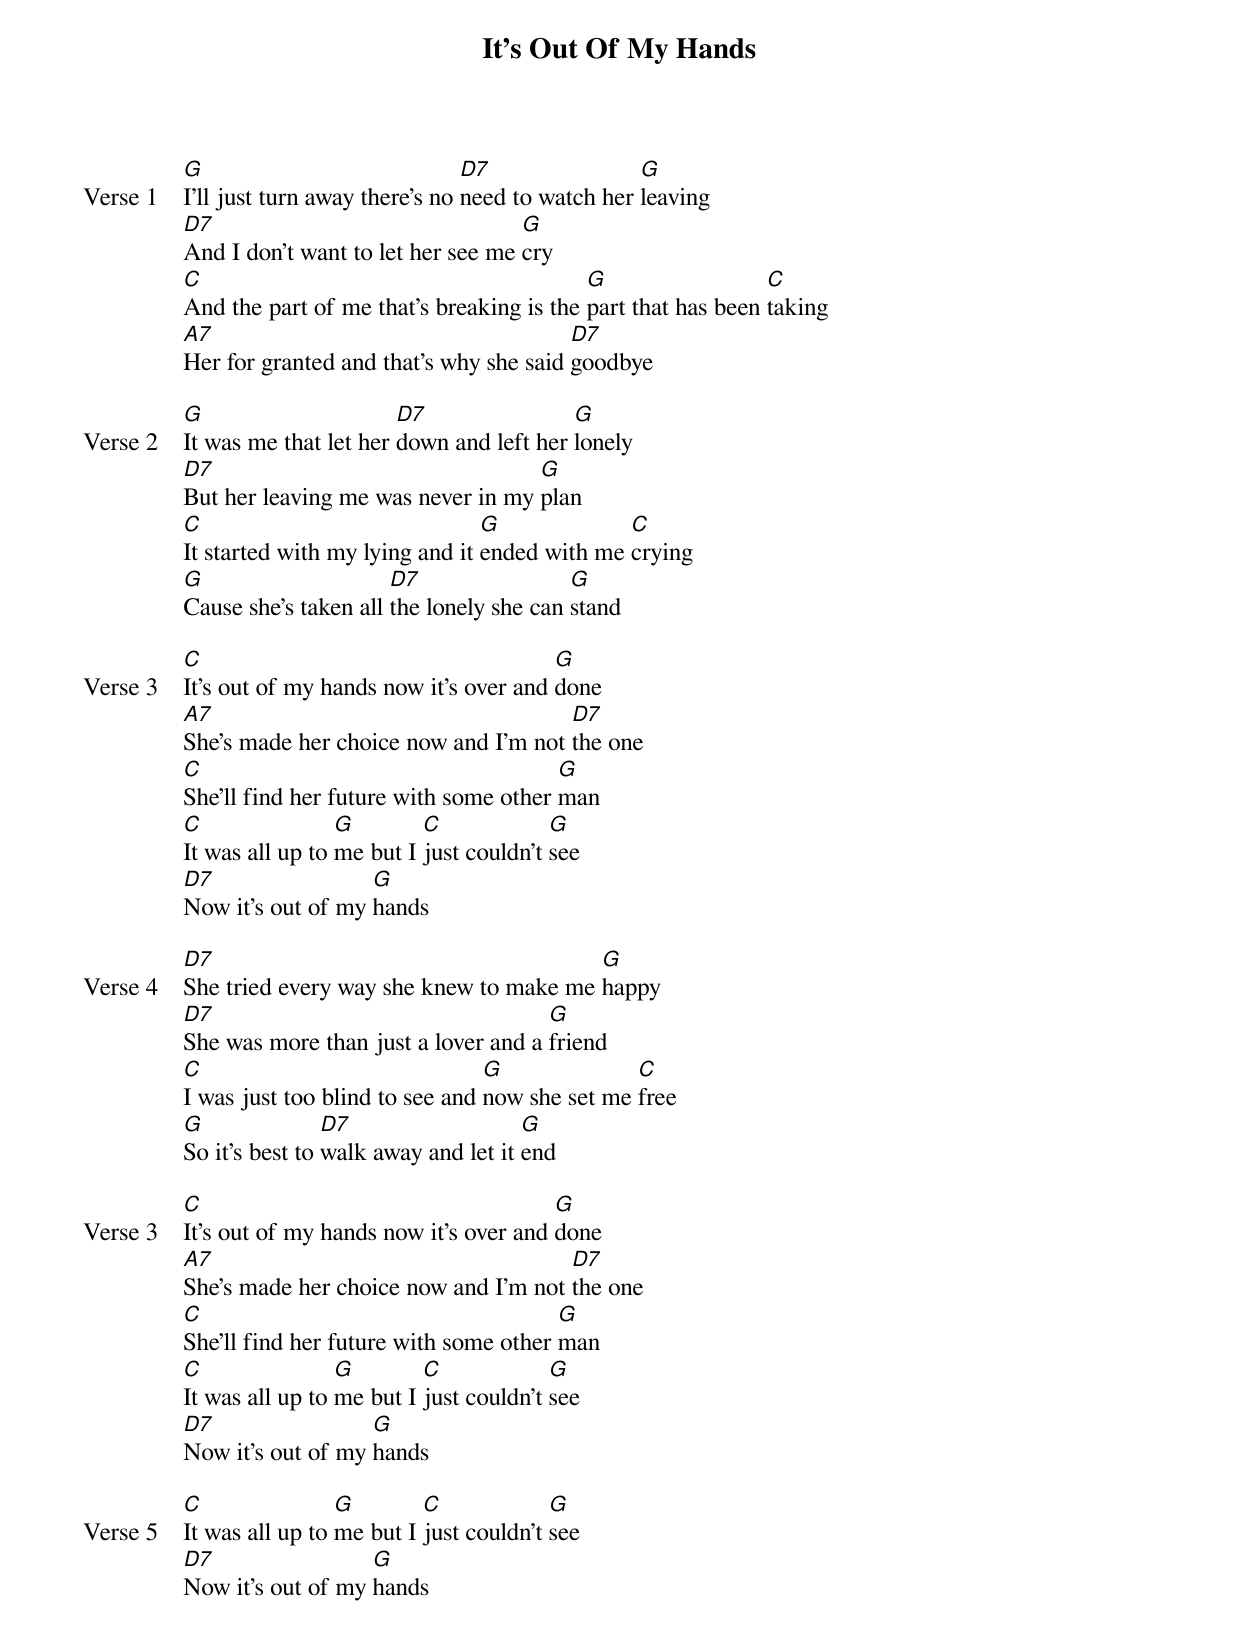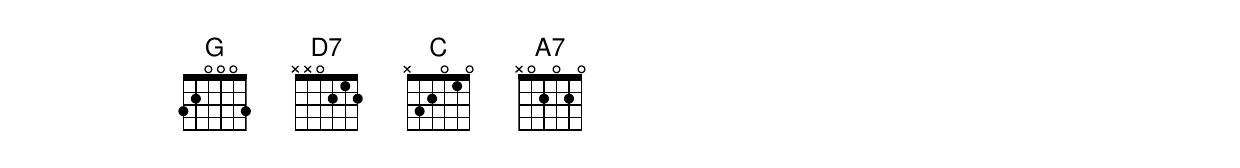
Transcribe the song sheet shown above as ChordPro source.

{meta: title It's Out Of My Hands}
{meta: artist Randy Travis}
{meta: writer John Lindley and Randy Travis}

{start_of_verse: Verse 1}
[G]I'll just turn away there's no [D7]need to watch her [G]leaving
[D7]And I don't want to let her see me [G]cry
[C]And the part of me that's breaking is the [G]part that has been [C]taking
[A7]Her for granted and that's why she said [D7]goodbye
{end_of_verse}

{start_of_verse: Verse 2}
[G]It was me that let her [D7]down and left her [G]lonely
[D7]But her leaving me was never in my [G]plan
[C]It started with my lying and it [G]ended with me [C]crying
[G]Cause she's taken all [D7]the lonely she can [G]stand
{end_of_verse}

{start_of_verse: Verse 3}
[C]It's out of my hands now it's over and [G]done
[A7]She's made her choice now and I'm not [D7]the one
[C]She'll find her future with some other [G]man
[C]It was all up to [G]me but I [C]just couldn't [G]see
[D7]Now it's out of my [G]hands
{end_of_verse}

{start_of_verse: Verse 4}
[D7]She tried every way she knew to make me [G]happy
[D7]She was more than just a lover and a [G]friend
[C]I was just too blind to see and [G]now she set me [C]free
[G]So it's best to [D7]walk away and let it [G]end
{end_of_verse}

{start_of_verse: Verse 3}
[C]It's out of my hands now it's over and [G]done
[A7]She's made her choice now and I'm not [D7]the one
[C]She'll find her future with some other [G]man
[C]It was all up to [G]me but I [C]just couldn't [G]see
[D7]Now it's out of my [G]hands
{end_of_verse}

{start_of_verse: Verse 5}
[C]It was all up to [G]me but I [C]just couldn't [G]see
[D7]Now it's out of my [G]hands
{end_of_verse}
